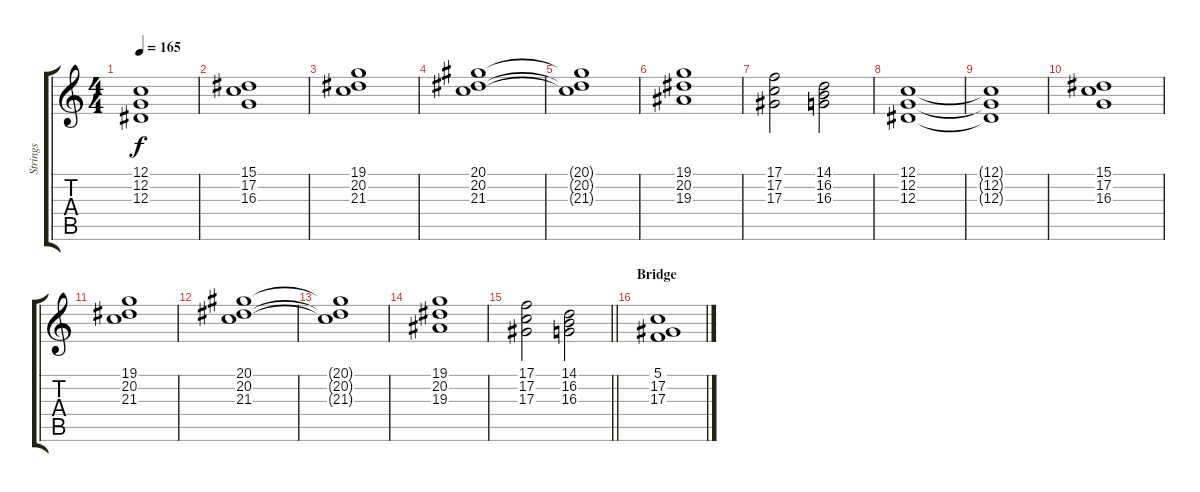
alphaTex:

\track ("Strings" "Strings") {instrument stringensemble1}
\staff {score tabs}
\tuning (C4 G3 Eb3 Bb2 F2 C2) {hide}
\ts (4 4)
\tempo 165
\clef g2
\ks c
(12.1{t} 12.2{t} 12.3{t}).1{dy f} |
(15.1 17.2 16.3).1 |
(19.1 20.2 21.3).1 |
(20.1 20.2 21.3).1 |
(20.1{t} 20.2{t} 21.3{t}).1 |
(19.1 20.2 19.3).1 |
(17.1 17.2 17.3).2 (14.1 16.2 16.3).2 |
(12.1 12.2 12.3).1 |
(12.1{t} 12.2{t} 12.3{t}).1 |
(15.1 17.2 16.3).1 |
(19.1 20.2 21.3).1 |
(20.1 20.2 21.3).1 |
(20.1{t} 20.2{t} 21.3{t}).1 |
(19.1 20.2 19.3).1 |
\barLineRight lightlight
(17.1 17.2 17.3).2 (14.1 16.2 16.3).2 |
\section ("" "Bridge")
(5.1 17.2 17.3).1
